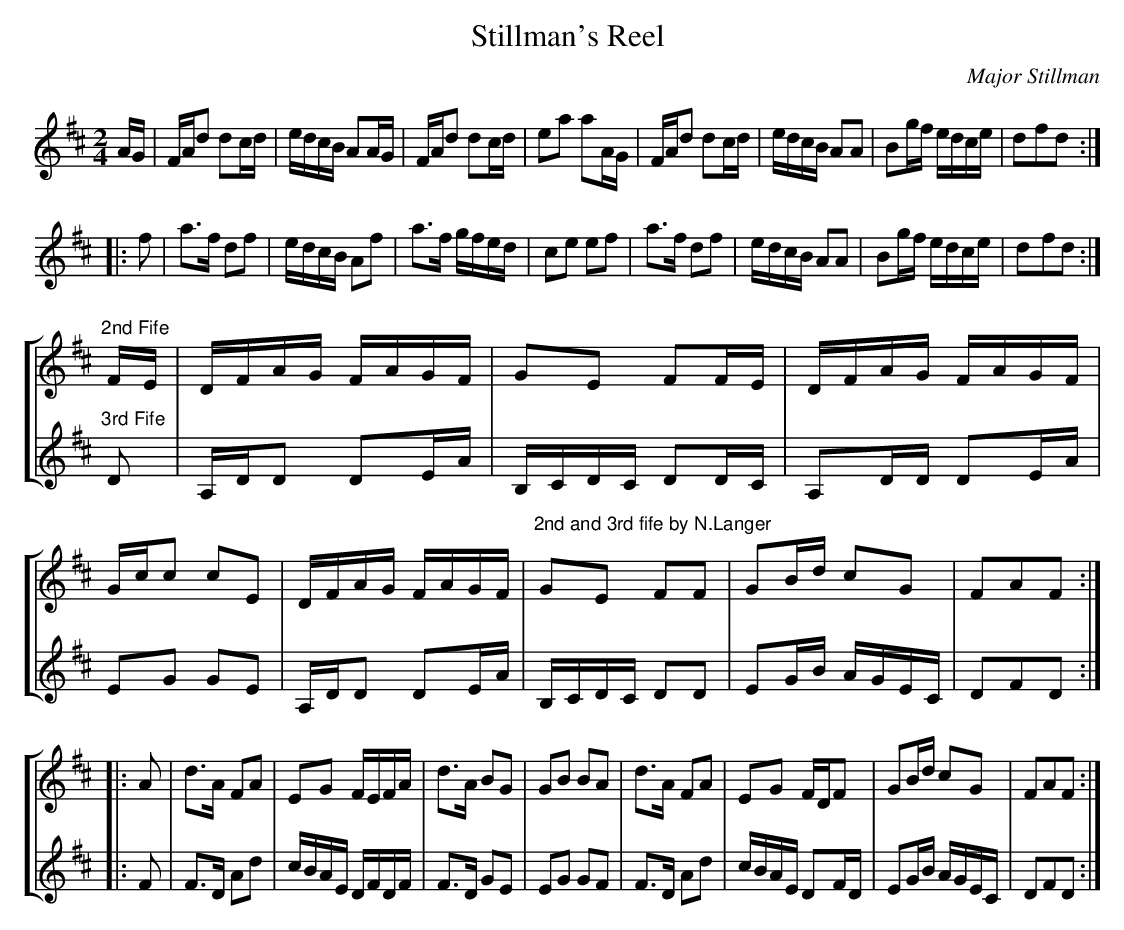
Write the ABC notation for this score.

X:1
T:Stillman's Reel
C:Major Stillman
M:2/4
Q:1/4=100
L:1/16
%%staves (1 2)
K:D
V:1
AG|FAd2 d2cd|edcB A2AG|FAd2 d2cd|e2a2 a2AG|FAd2 d2cd|edcB A2A2|B2gf edce|d2f2d2::
f2|a2>f2 d2f2|edcB A2f2|a2>f2 gfed|c2e2 e2f2|a2>f2 d2f2|edcB A2A2|B2gf edce|d2f2d2:|
V:2
x2|x8|x8|x8|x8|x8|x8|x8|x6::x2|x8|x8|x8|x8|x8|x8|x8|x6:|
%%staves [1 2]
V:1
"2nd Fife"FE|DFAG FAGF|G2E2 F2FE|DFAG FAGF|Gcc2 c2E2|DFAG FAGF|"2nd and 3rd fife by N.Langer"G2E2 F2F2|G2Bd c2G2|F2A2F2::
A2|d2>A2 F2A2|E2G2 FEFA|d2>A2 B2G2|G2B2 B2A2|d2>A2 F2A2|E2G2 FDF2|G2Bd c2G2|F2A2F2:|
V:2
"3rd Fife"D2|A,DD2 D2EA|B,CDC D2DC|A,2DD D2EA|E2G2 G2E2|A,DD2 D2EA|B,CDC D2D2|E2GB AGEC|D2F2D2::
F2|F2>D2 A2d2|cBAE DFDF|F2>D2 G2E2|E2G2 G2F2|F2>D2 A2d2|cBAE D2FD|E2GB AGEC|D2F2D2:|
